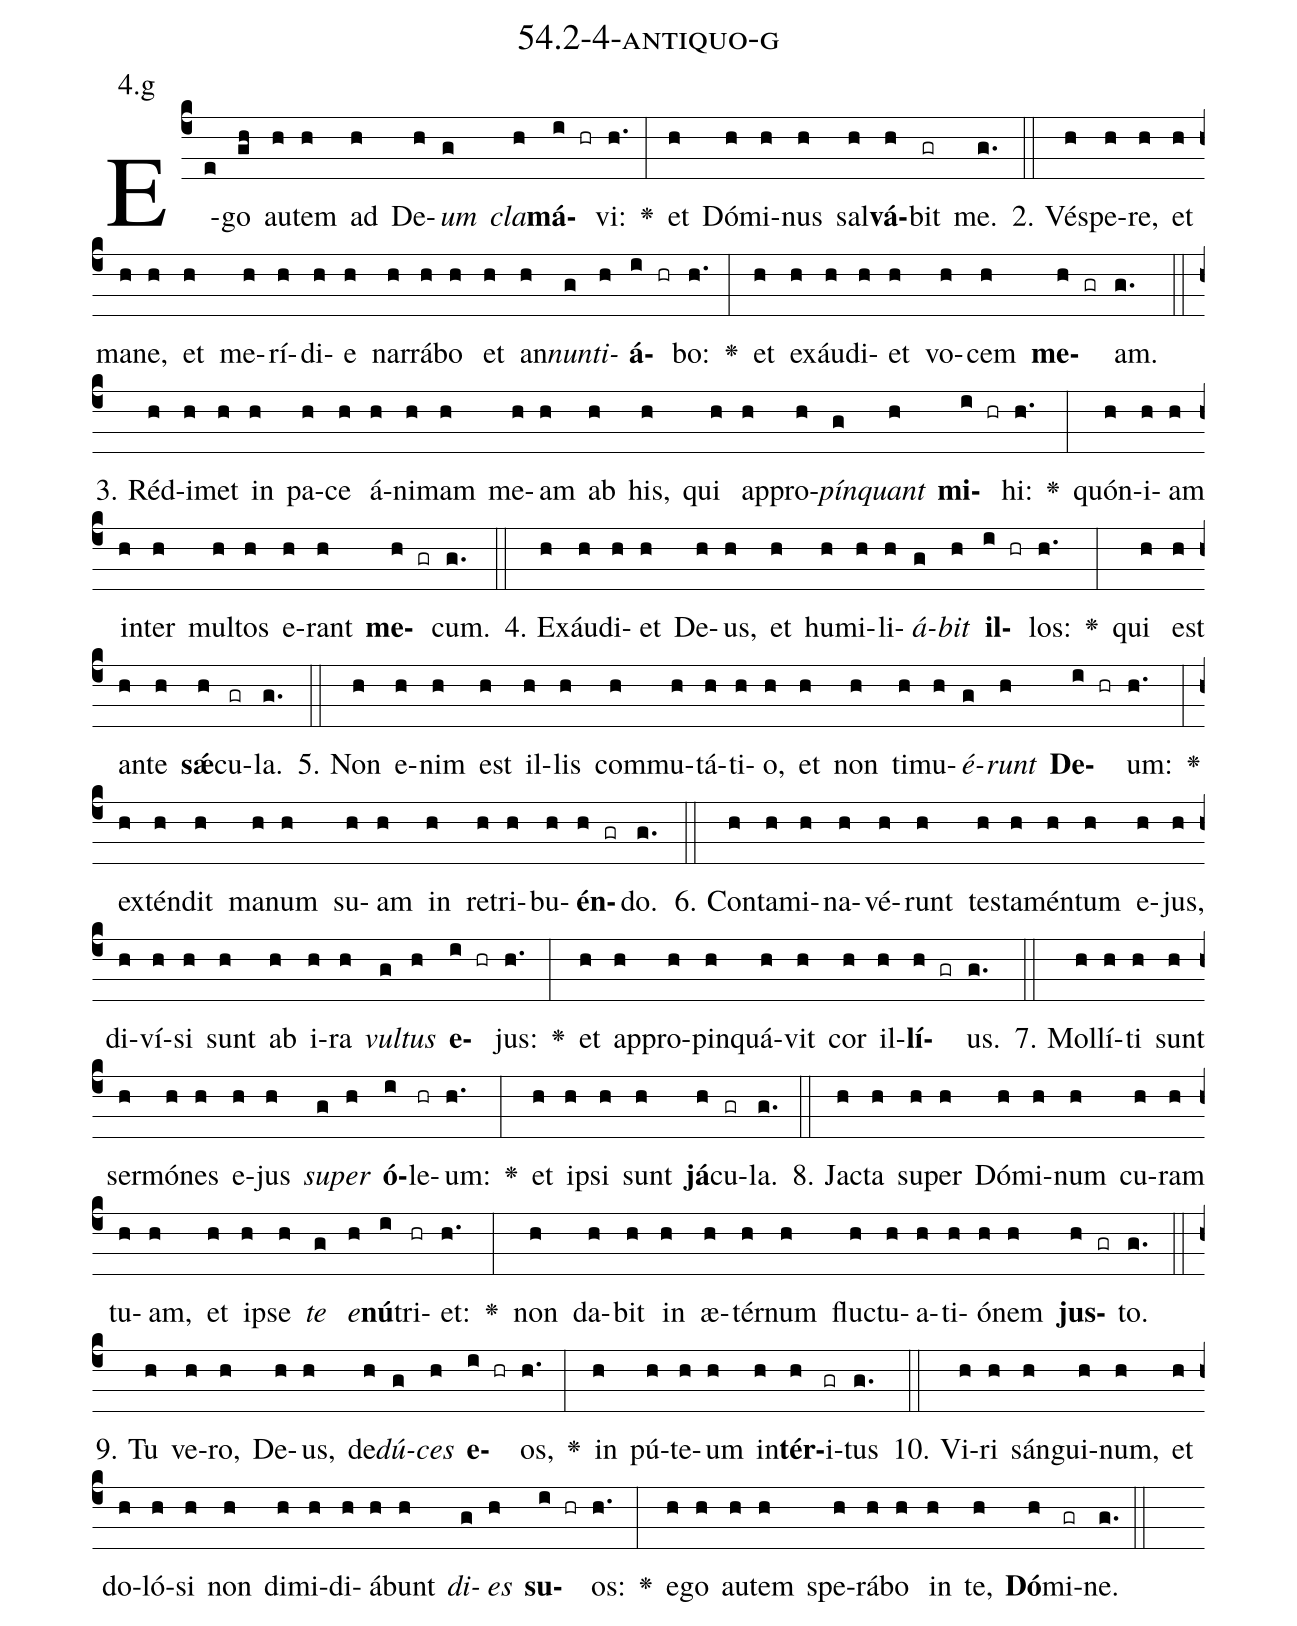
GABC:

name: 54.2-4-antiquo-g;
annotation: 4.g;
%%
(c4)E(e)go(gh) au(h)tem(h) ad(h) De(h)<i>um</i>(g) <i>cla</i>(h)<b>má</b>(i hr)vi:(h.) <v>\greheightstar</v>(:) et(h) Dó(h)mi(h)nus(h) sal(h)<b>vá</b>(h)bit(gr) me.(g.) (::)
2. Vés(h)pe(h)re,(h) et(h) ma(h)ne,(h) et(h) me(h)rí(h)di(h)e(h) nar(h)rá(h)bo(h) et(h) an(h)<i>nun</i>(g)<i>ti</i>(h)<b>á</b>(i hr)bo:(h.) <v>\greheightstar</v>(:) et(h) ex(h)áu(h)di(h)et(h) vo(h)cem(h) <b>me</b>(h gr)am.(g.) (::)
3. Réd(h)i(h)met(h) in(h) pa(h)ce(h) á(h)ni(h)mam(h) me(h)am(h) ab(h) his,(h) qui(h) ap(h)pro(h)<i>pín</i>(g)<i>quant</i>(h) <b>mi</b>(i hr)hi:(h.) <v>\greheightstar</v>(:) quón(h)i(h)am(h) in(h)ter(h) mul(h)tos(h) e(h)rant(h) <b>me</b>(h gr)cum.(g.) (::)
4. Ex(h)áu(h)di(h)et(h) De(h)us,(h) et(h) hu(h)mi(h)li(h)<i>á</i>(g)<i>bit</i>(h) <b>il</b>(i hr)los:(h.) <v>\greheightstar</v>(:) qui(h) est(h) an(h)te(h) <b>sǽ</b>(h)cu(gr)la.(g.) (::)
5. Non(h) e(h)nim(h) est(h) il(h)lis(h) com(h)mu(h)tá(h)ti(h)o,(h) et(h) non(h) ti(h)mu(h)<i>é</i>(g)<i>runt</i>(h) <b>De</b>(i hr)um:(h.) <v>\greheightstar</v>(:) ex(h)tén(h)dit(h) ma(h)num(h) su(h)am(h) in(h) re(h)tri(h)bu(h)<b>én</b>(h gr)do.(g.) (::)
6. Con(h)ta(h)mi(h)na(h)vé(h)runt(h) tes(h)ta(h)mén(h)tum(h) e(h)jus,(h) di(h)ví(h)si(h) sunt(h) ab(h) i(h)ra(h) <i>vul</i>(g)<i>tus</i>(h) <b>e</b>(i hr)jus:(h.) <v>\greheightstar</v>(:) et(h) ap(h)pro(h)pin(h)quá(h)vit(h) cor(h) il(h)<b>lí</b>(h gr)us.(g.) (::)
7. Mol(h)lí(h)ti(h) sunt(h) ser(h)mó(h)nes(h) e(h)jus(h) <i>su</i>(g)<i>per</i>(h) <b>ó</b>(i)le(hr)um:(h.) <v>\greheightstar</v>(:) et(h) ip(h)si(h) sunt(h) <b>já</b>(h)cu(gr)la.(g.) (::)
8. Jac(h)ta(h) su(h)per(h) Dó(h)mi(h)num(h) cu(h)ram(h) tu(h)am,(h) et(h) ip(h)se(h) <i>te</i>(g) <i>e</i>(h)<b>nú</b>(i)tri(hr)et:(h.) <v>\greheightstar</v>(:) non(h) da(h)bit(h) in(h) æ(h)tér(h)num(h) fluc(h)tu(h)a(h)ti(h)ó(h)nem(h) <b>jus</b>(h gr)to.(g.) (::)
9. Tu(h) ve(h)ro,(h) De(h)us,(h) de(h)<i>dú</i>(g)<i>ces</i>(h) <b>e</b>(i hr)os,(h.) <v>\greheightstar</v>(:) in(h) pú(h)te(h)um(h) in(h)<b>tér</b>(h)i(gr)tus(g.) (::)
10. Vi(h)ri(h) sán(h)gui(h)num,(h) et(h) do(h)ló(h)si(h) non(h) di(h)mi(h)di(h)á(h)bunt(h) <i>di</i>(g)<i>es</i>(h) <b>su</b>(i hr)os:(h.) <v>\greheightstar</v>(:) e(h)go(h) au(h)tem(h) spe(h)rá(h)bo(h) in(h) te,(h) <b>Dó</b>(h)mi(gr)ne.(g.) (::)
